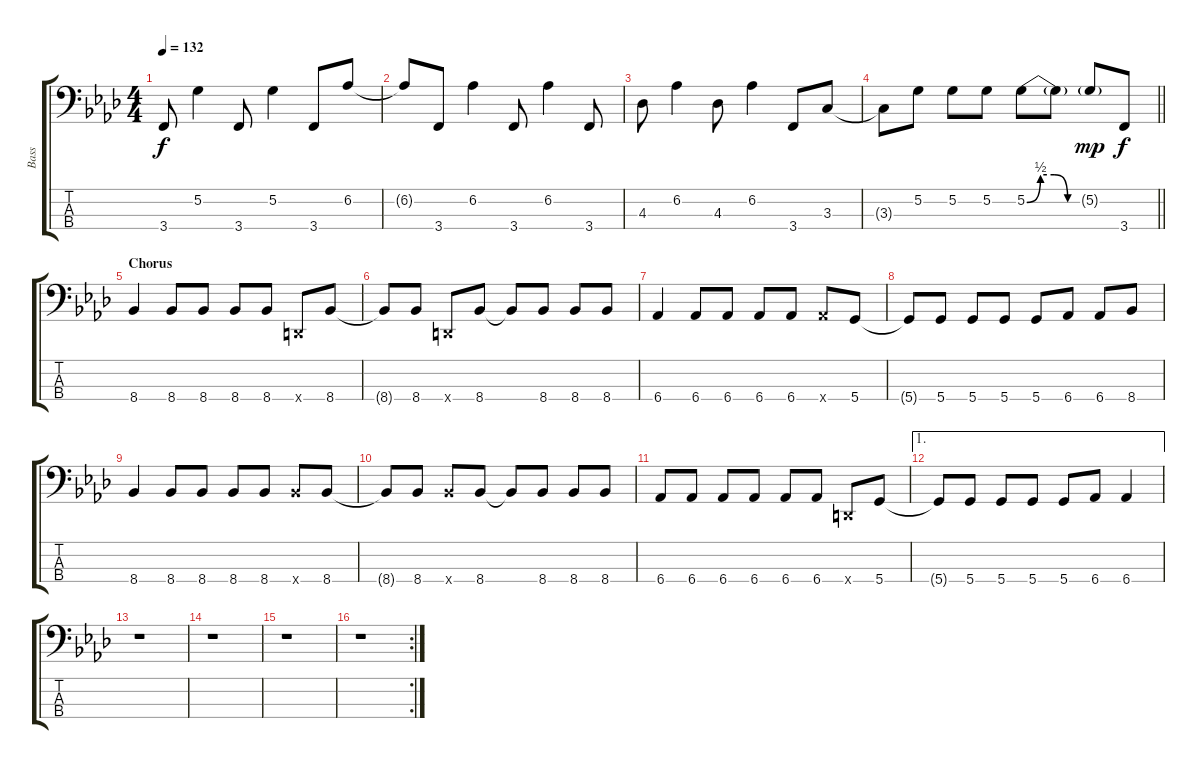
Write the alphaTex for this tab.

\track ("Bass" "Bass") {instrument electricbassfinger}
\staff {score tabs}
\tuning (G2 D2 A1 D1) {hide}
\ts (4 4)
\tempo 132
\clef f4
\ks ab
3.4.8{dy f} 5.2.4 3.4.8 5.2.4 3.4.8 6.2.8 |
6.2{t}.8 3.4.8 6.2.4 3.4.8 6.2.4 3.4.8 |
4.3.8 6.2.4 4.3.8 6.2.4 3.4.8 3.3.8 |
\barLineRight lightlight
3.3{t}.8 5.2.8 5.2.8 5.2.8 5.2{be (custom 0 0 15 2 30 2 45 0 60 0)}.8 5.2{t}.8 5.2{g}.8{dy mp} 3.4.8{dy f} |
\section ("" "Chorus")
8.4.4 8.4.8 8.4.8 8.4.8 8.4.8 0.4{x}.8 8.4.8 |
8.4{t}.8 8.4.8 0.4{x}.8 8.4.8 8.4{t}.8 8.4.8 8.4.8 8.4.8 |
6.4.4 6.4.8 6.4.8 6.4.8 6.4.8 6.4{x}.8 5.4.8 |
5.4{t}.8 5.4.8 5.4.8 5.4.8 5.4.8 6.4.8 6.4.8 8.4.8 |
8.4.4 8.4.8 8.4.8 8.4.8 8.4.8 8.4{x}.8 8.4.8 |
8.4{t}.8 8.4.8 8.4{x}.8 8.4.8 8.4{t}.8 8.4.8 8.4.8 8.4.8 |
6.4.8 6.4.8 6.4.8 6.4.8 6.4.8 6.4.8 0.4{x}.8 5.4.8 |
\ae 1
5.4{t}.8 5.4.8 5.4.8 5.4.8 5.4.8 6.4.8 6.4.4 |
r.1 |
r.1 |
r.1 |
\rc 2
r.1
